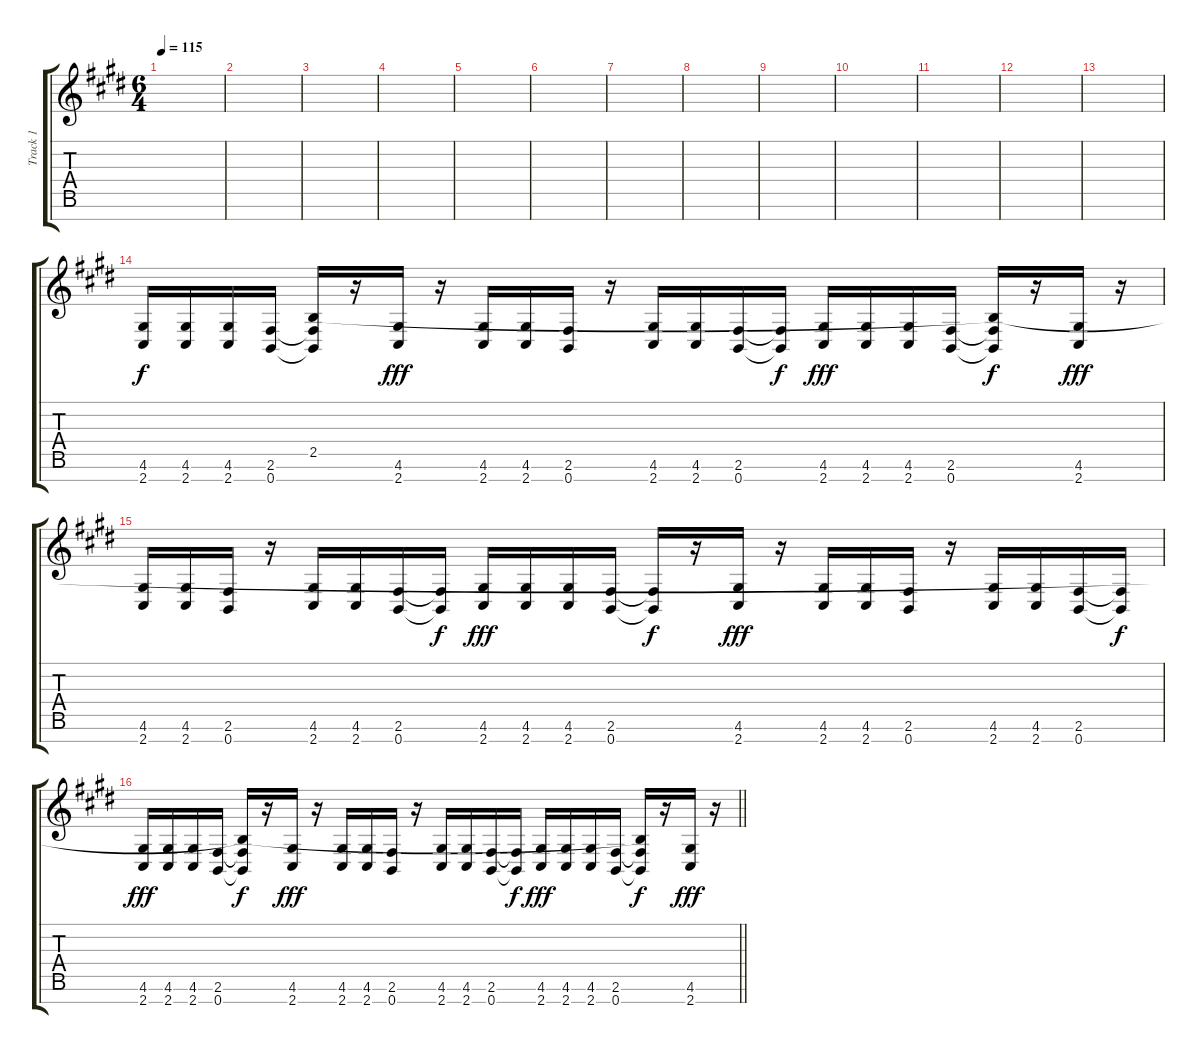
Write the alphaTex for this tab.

\track ("Track 1" "Track 1") {instrument distortionguitar}
\staff {score tabs}
\tuning (E4 B3 G3 D3 A2 E2 B1) {hide}
\ts (6 4)
\tempo 115
\clef g2
\ks c#minor
|
|
|
|
|
|
|
|
|
|
|
|
|
(4.6 2.7).16{volume 8} (4.6 2.7).16 (4.6 2.7).16 (2.6 0.7).16 (2.5 2.6{t} 0.7{t}).16{dy f} r.16 (4.6 2.7).16{dy fff} r.16 (4.6 2.7).16 (4.6 2.7).16 (2.6 0.7).16 r.16 (4.6 2.7).16 (4.6 2.7).16 (2.6 0.7).16 (2.6{t} 0.7{t}).16{dy f} (4.6 2.7).16{dy fff} (4.6 2.7).16 (4.6 2.7).16 (2.6 0.7).16 (2.5{t} 2.6{t} 0.7{t}).16{dy f} r.16 (4.6 2.7).16{dy fff} r.16 |
(4.6 2.7).16 (4.6 2.7).16 (2.6 0.7).16 r.16 (4.6 2.7).16 (4.6 2.7).16 (2.6 0.7).16 (2.6{t} 0.7{t}).16{dy f} (4.6 2.7).16{dy fff} (4.6 2.7).16 (4.6 2.7).16 (2.6 0.7).16 (2.6{t} 0.7{t}).16{dy f} r.16 (4.6 2.7).16{dy fff} r.16 (4.6 2.7).16 (4.6 2.7).16 (2.6 0.7).16 r.16 (4.6 2.7).16 (4.6 2.7).16 (2.6 0.7).16 (2.6{t} 0.7{t}).16{dy f} |
\barLineRight lightlight
(4.6 2.7).16{dy fff volume 16} (4.6 2.7).16 (4.6 2.7).16 (2.6 0.7).16 (2.5{t} 2.6{t} 0.7{t}).16{dy f} r.16 (4.6 2.7).16{dy fff} r.16 (4.6 2.7).16 (4.6 2.7).16 (2.6 0.7).16 r.16 (4.6 2.7).16 (4.6 2.7).16 (2.6 0.7).16 (2.6{t} 0.7{t}).16{dy f} (4.6 2.7).16{dy fff} (4.6 2.7).16 (4.6 2.7).16 (2.6 0.7).16 (2.5{t} 2.6{t} 0.7{t}).16{dy f} r.16 (4.6 2.7).16{dy fff} r.16
